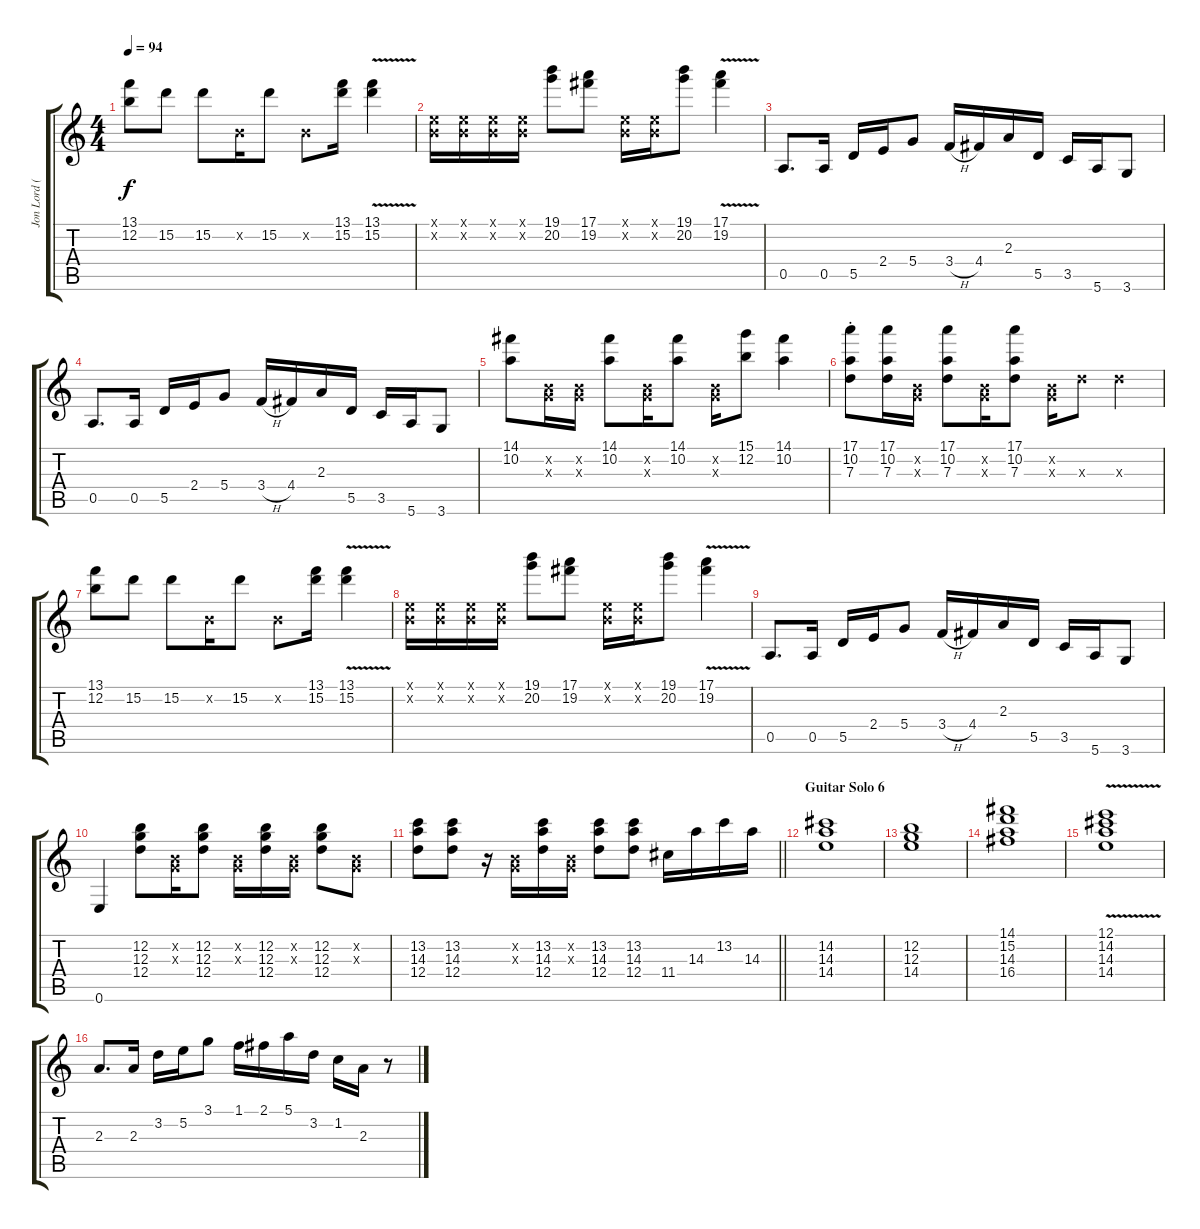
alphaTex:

\track ("Jon Lord (Organ)" "Jon Lord (") {instrument rockorgan}
\staff {score tabs}
\tuning (E5 B4 G4 D4 A3 E3) {hide}
\ts (4 4)
\tempo 94
\clef g2
\ks c
(13.1 12.2).8{dy f} 15.2.8 15.2.8 0.2{x}.16 15.2.8 0.2{x}.8 (13.1 15.2).16 (13.1{v} 15.2).4 |
(0.1{x} 0.2{x}).16 (0.1{x} 0.2{x}).16 (0.1{x} 0.2{x}).16 (0.1{x} 0.2{x}).16 (19.1 20.2).8 (17.1 19.2).8 (0.1{x} 0.2{x}).16 (0.1{x} 0.2{x}).16 (19.1 20.2).8 (17.1{v} 19.2{v}).4 |
0.5.8{d} 0.5.16 5.5.16 2.4.16 5.4.8 3.4{h}.16 4.4.16 2.3.16 5.5.16 3.5.16 5.6.16 3.6.8 |
0.5.8{d} 0.5.16 5.5.16 2.4.16 5.4.8 3.4{h}.16 4.4.16 2.3.16 5.5.16 3.5.16 5.6.16 3.6.8 |
(14.1 10.2).8 (0.2{x} 0.3{x}).16 (0.2{x} 0.3{x}).16 (14.1 10.2).8 (0.2{x} 0.3{x}).16 (14.1 10.2).8 (0.2{x} 0.3{x}).16 (15.1 12.2).8 (14.1 10.2).4 |
(17.1{st} 10.2{st} 7.3{st}).8 (17.1 10.2 7.3).16 (0.2{x} 0.3{x}).16 (17.1 10.2 7.3).8 (0.2{x} 0.3{x}).16 (17.1 10.2 7.3).8 (0.2{x} 0.3{x}).16 7.3{x}.8 7.3{x}.4 |
(13.1 12.2).8 15.2.8 15.2.8 0.2{x}.16 15.2.8 0.2{x}.8 (13.1 15.2).16 (13.1{v} 15.2).4 |
(0.1{x} 0.2{x}).16 (0.1{x} 0.2{x}).16 (0.1{x} 0.2{x}).16 (0.1{x} 0.2{x}).16 (19.1 20.2).8 (17.1 19.2).8 (0.1{x} 0.2{x}).16 (0.1{x} 0.2{x}).16 (19.1 20.2).8 (17.1{v} 19.2{v}).4 |
0.5.8{d} 0.5.16 5.5.16 2.4.16 5.4.8 3.4{h}.16 4.4.16 2.3.16 5.5.16 3.5.16 5.6.16 3.6.8 |
0.6.4 (12.2 12.3 12.4).8 (0.2{x} 0.3{x}).16 (12.2 12.3 12.4).8 (0.2{x} 0.3{x}).16 (12.2 12.3 12.4).16 (0.2{x} 0.3{x}).16 (12.2 12.3 12.4).8 (0.2{x} 0.3{x}).8 |
\barLineRight lightlight
(13.2 14.3 12.4).8 (13.2 14.3 12.4).8 r.16 (0.2{x} 0.3{x}).16 (13.2 14.3 12.4).16 (0.2{x} 0.3{x}).16 (13.2 14.3 12.4).8 (13.2 14.3 12.4).8 11.4.16 14.3.16 13.2.16 14.3.16 |
\section ("" "Guitar Solo 6")
(14.2 14.3 14.4).1 |
(12.2 12.3 14.4).1 |
(14.1 15.2 14.3 16.4).1 |
(12.1{v} 14.2{v} 14.3{v} 14.4).1 |
2.3.8{d} 2.3.16 3.2.16 5.2.16 3.1.8 1.1.16 2.1.16 5.1.16 3.2.16 1.2.16 2.3.16 r.8
